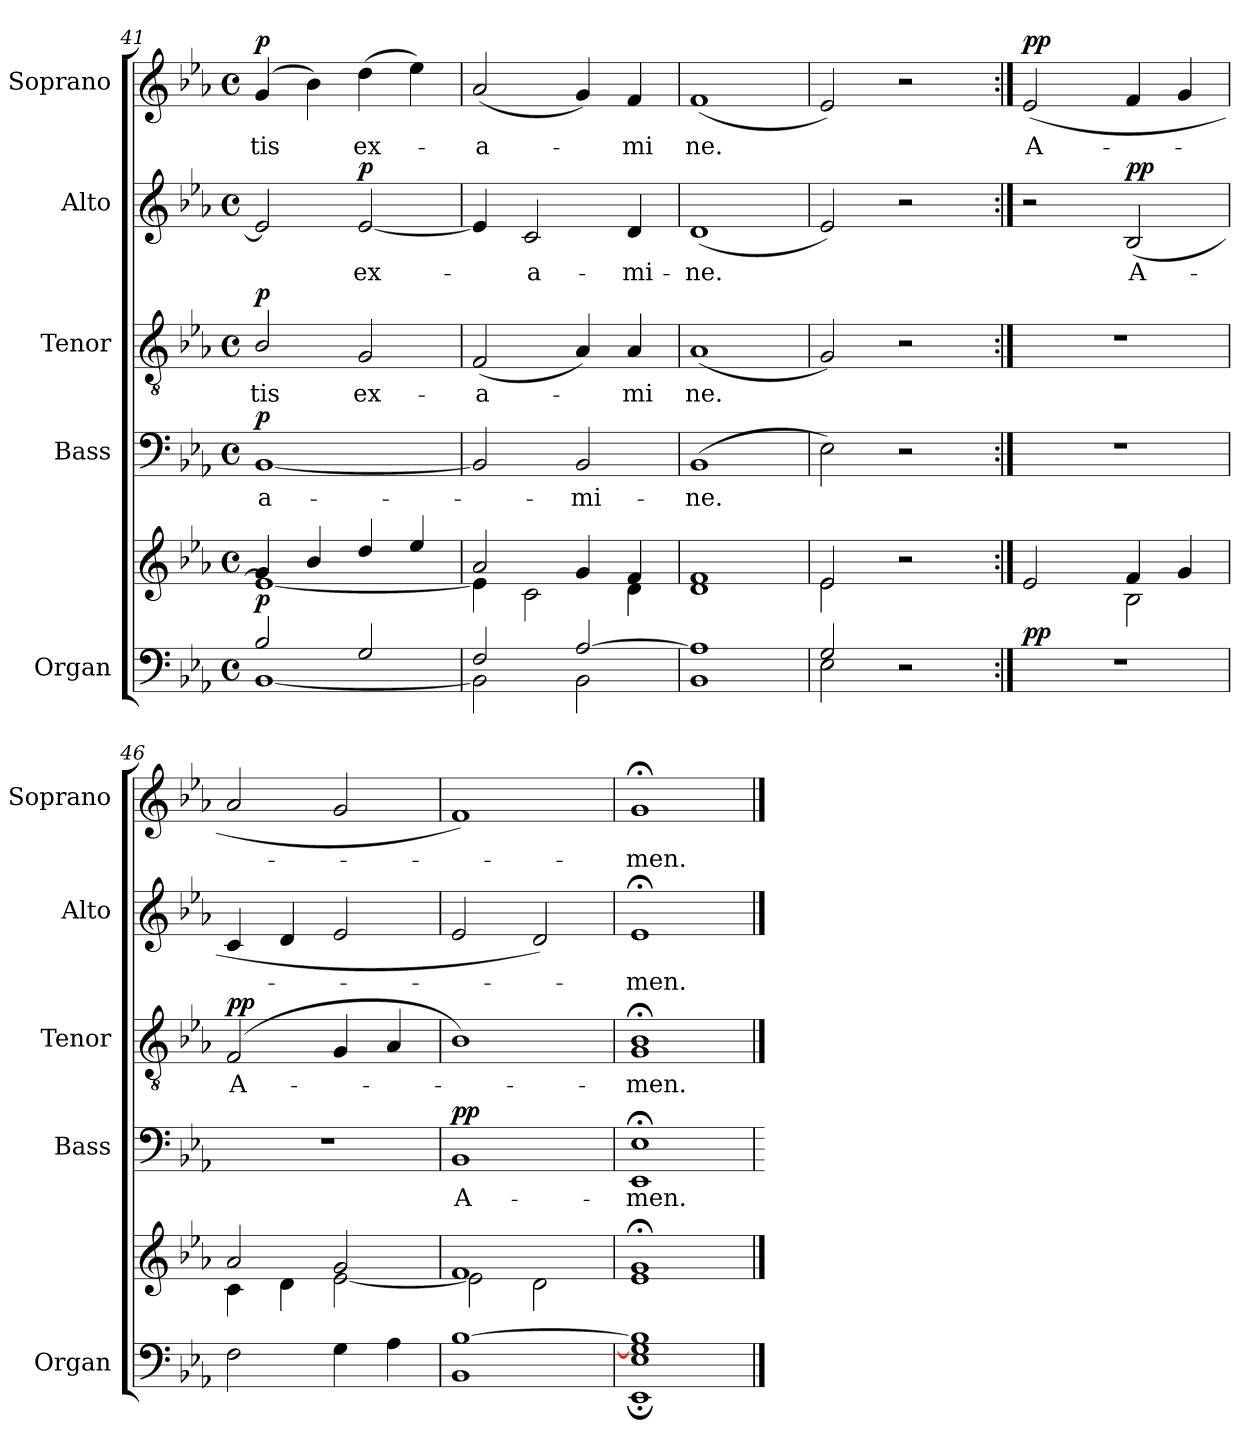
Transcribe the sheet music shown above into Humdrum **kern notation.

**kern	**kern	**dynam	**kern	**text	**dynam	**kern	**text	**dynam	**kern	**text	**dynam	**kern	**text	**dynam
*part5	*part5	*part5	*part4	*part4	*part4	*part3	*part3	*part3	*part2	*part2	*part2	*part1	*part1	*part1
*staff6	*staff5	*staff5/6	*staff4	*staff4	*staff4	*staff3	*staff3	*staff3	*staff2	*staff2	*staff2	*staff1	*staff1	*staff1
*I"Organ	*	*	*I"Bass	*	*	*I"Tenor	*	*	*I"Alto	*	*	*I"Soprano	*	*
*I'Organ	*	*	*I'Bass	*	*	*I'Tenor	*	*	*I'Alto	*	*	*I'Soprano	*	*
!!LO:LB:g=z
*clefF4	*clefG2	*	*clefF4	*	*	*clefGv2	*	*	*clefG2	*	*	*clefG2	*	*
*k[b-e-a-]	*k[b-e-a-]	*	*k[b-e-a-]	*	*	*k[b-e-a-]	*	*	*k[b-e-a-]	*	*	*k[b-e-a-]	*	*
*E-:	*E-:	*	*E-:	*	*	*E-:	*	*	*E-:	*	*	*E-:	*	*
*M4/4	*M4/4	*	*M4/4	*	*	*M4/4	*	*	*M4/4	*	*	*M4/4	*	*
*met(c)	*met(c)	*	*met(c)	*	*	*met(c)	*	*	*met(c)	*	*	*met(c)	*	*
=41	=41	=41	=41	=41	=41	=41	=41	=41	=41	=41	=41	=41	=41	=41
*^	*^	*	*	*	*	*	*	*	*	*	*	*	*	*
!	!	!	!	!LO:DY:a=2	!	!LO:LY:b	!LO:DY:b	!	!LO:LY:b	!LO:DY:b	!	!	!	!	!LO:LY:b	!LO:DY:b
2B-/	[1BB-\	4g/	1e-\_	p	[1BB-	a-	p	2B-/	tis	p	2e-]	.	.	(<4g	tis	p
.	.	4b-/	.	.	.	.	.	.	.	.	.	.	.	4b-)	.	.
!	!	!	!	!	!	!	!	!	!LO:LY:b	!	!	!LO:LY:b	!LO:DY:b	!	!LO:LY:b	!
2G/	.	4dd/	.	.	.	.	.	2G	ex-	.	[2e-	ex-	p	(>4dd	ex-	.
.	.	4ee-/	.	.	.	.	.	.	.	.	.	.	.	4ee-)	.	.
=42	=42	=42	=42	=42	=42	=42	=42	=42	=42	=42	=42	=42	=42	=42	=42	=42
!	!	!	!	!	!	!	!	!	!LO:LY:b	!	!	!	!	!	!LO:LY:b	!
2F/	2BB-\]	2a-/	4e-\]	.	2BB-]	.	.	(<2F	-a-	.	4e-]	.	.	(<2a-	a-	.
!	!	!	!	!	!	!	!	!	!	!	!	!LO:LY:b	!	!	!	!
.	.	.	2c\	.	.	.	.	.	.	.	2c	a-	.	.	.	.
!	!	!	!	!	!	!LO:LY:b	!	!	!	!	!	!	!	!	!	!
[2A-/	2BB-\	4g/	.	.	2BB-	mi-	.	4A-)	.	.	.	.	.	4g)	.	.
!	!	!	!	!	!	!	!	!	!LO:LY:b	!	!	!LO:LY:b	!	!	!LO:LY:b	!
.	.	4f/	4d\	.	.	.	.	4A-	mi	.	4d	-mi-	.	4f	mi	.
=43	=43	=43	=43	=43	=43	=43	=43	=43	=43	=43	=43	=43	=43	=43	=43	=43
!	!	!	!	!	!	!LO:LY:b	!	!	!LO:LY:b	!	!	!LO:LY:b	!	!	!LO:LY:b	!
1A-/]	1BB-\	1f/	1d\	.	(>1BB-	-ne.	.	(<1A-	ne.	.	(<1d	-ne.	.	(<1f	ne.	.
=44	=44	=44	=44	=44	=44	=44	=44	=44	=44	=44	=44	=44	=44	=44	=44	=44
2G/	2E-\	2e-/	2e-\	.	2E-)	.	.	2G)	.	.	2e-)	.	.	2e-)	.	.
2r	4ryy	2r	4ryy	.	2r	.	.	2r	.	.	2r	.	.	2r	.	.
.	4ryy	.	4ryy	.	.	.	.	.	.	.	.	.	.	.	.	.
=45:|!	=45:|!	=45:|!	=45:|!	=45:|!	=45:|!	=45:|!	=45:|!	=45:|!	=45:|!	=45:|!	=45:|!	=45:|!	=45:|!	=45:|!	=45:|!	=45:|!
!	!	!	!	!LO:DY:a=2	!	!	!	!	!	!	!	!	!	!	!LO:LY:b	!LO:DY:b
1r	4ryy	2e-/	2ryy	pp	1r	.	.	1r	.	.	2r	.	.	(<2e-	A-	pp
.	4ryy	.	.	.	.	.	.	.	.	.	.	.	.	.	.	.
!	!	!	!	!	!	!	!	!	!	!	!	!LO:LY:b	!LO:DY:b	!	!	!
.	4ryy	4f/	2B-\	.	.	.	.	.	.	.	(<2B-	A-	pp	4f	.	.
.	4ryy	4g/	.	.	.	.	.	.	.	.	.	.	.	4g	.	.
=46	=46	=46	=46	=46	=46	=46	=46	=46	=46	=46	=46	=46	=46	=46	=46	=46
!	!	!	!	!	!	!	!	!	!LO:LY:b	!LO:DY:b	!	!	!	!	!	!
2F\	1ryy	2a-/	4c\	.	1r	.	.	(<2F	A-	pp	4c	.	.	2a-	.	.
.	.	.	4d\	.	.	.	.	.	.	.	4d	.	.	.	.	.
4G\	.	2g/	[2e-\	.	.	.	.	4G	.	.	2e-	.	.	2g	.	.
4A-\	.	.	.	.	.	.	.	4A-	.	.	.	.	.	.	.	.
=47	=47	=47	=47	=47	=47	=47	=47	=47	=47	=47	=47	=47	=47	=47	=47	=47
!	!	!	!	!	!	!LO:LY:b	!LO:DY:b	!	!	!	!	!	!	!	!	!
[1B-/	1BB-\	1f/	2e-\]	.	1BB-	A-	pp	1B-)	.	.	2e-	.	.	1f)	.	.
.	.	.	2d\	.	.	.	.	.	.	.	2d)	.	.	.	.	.
=48	=48	=48	=48	=48	=48	=48	=48	=48	=48	=48	=48	=48	=48	=48	=48	=48
!	!	!	!	!	!	!LO:LY:b	!	!	!LO:LY:b	!	!	!LO:LY:b	!	!	!LO:LY:b	!
1G/] 1B-/]	1EE-\; 1E-\;	1g;</	1e-\	.	1EE-;< 1E-;<	-men.	.	1G;< 1B-;<	men.	.	1e-;<	men.	.	1g;<	men.	.
*v	*v	*	*	*	*	*	*	*	*	*	*	*	*	*	*	*
*	*v	*v	*	*	*	*	*	*	*	*	*	*	*	*	*
==	==	==	=	==	==	==	==	==	==	==	==	==	==	==
*-	*-	*-	*-	*-	*-	*-	*-	*-	*-	*-	*-	*-	*-	*-
